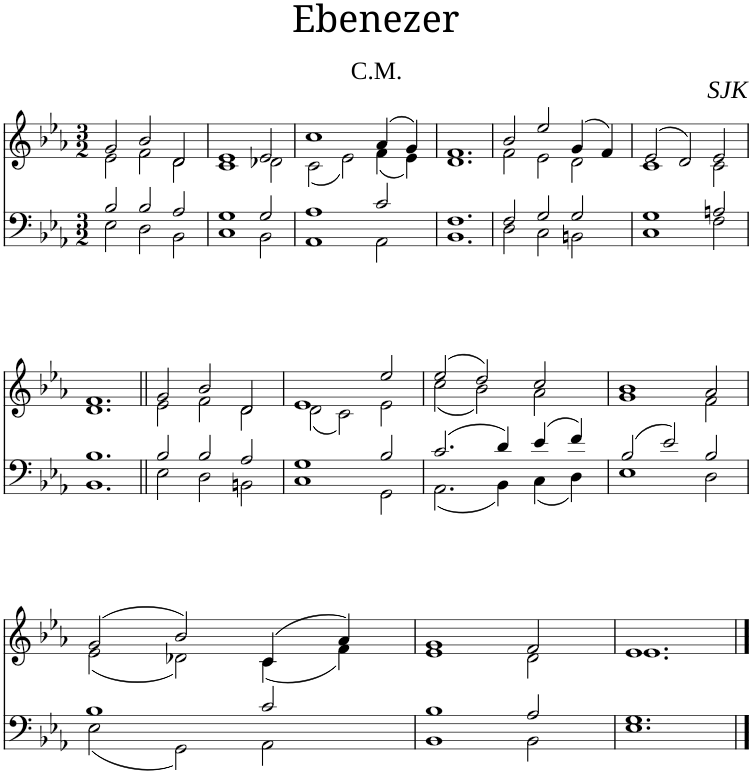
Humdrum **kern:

**kern	**kern
*part1	*part1
*staff2	*staff1
*I"Piano	*
*I'Pno	*
*clefF4	*clefG2
*k[b-e-a-]	*k[b-e-a-]
*M3/2	*M3/2
=1	=1
*^	*^
2B-/	2E-\	2g/	2e-\
2B-/	2D\	2b-/	2f\
2A-/	2BB-\	2d/	2d\
=2	=2	=2	=2
1G	1C	1e-	1c
2G/	2BB-\	2e-/	2d-X\
=3	=3	=3	=3
1A-	1AA-	1cc	(2c\
.	.	.	2e-\)
2c/	2AA-\	(4a-/	(4f\
.	.	4g/)	4e-\)
=4	=4	=4	=4
1.F	1.BB-	1.f	1.d
=5	=5	=5	=5
2F/	2D\	2b-/	2f\
2G/	2C\	2ee-/	2e-\
2G/	2BBn\	(4g/	2d\
.	.	4f/)	.
=6	=6	=6	=6
1G	1C	(2e-/	1c
.	.	2d/)	.
2An/	2F\	2e-/	2c\
!!LO:LB:g=z	!!
=7	=7	=7	=7
1.B-	1.BB-	1.f	1.d
=8||	=8||	=8||	=8||
2B-/	2E-\	2g/	2e-\
2B-/	2D\	2b-/	2f\
2A-/	2BBn\	2d/	2d\
=9	=9	=9	=9
1G	1C	1e-	(2d\
.	.	.	2c\)
2B-/	2GG\	2ee-/	2e-\
=10	=10	=10	=10
2.c/	2.AA-\	(2ee-/	(2cc\
.	.	2dd/)	2b-\)
4d/	4BB-\	.	.
4e-/	4C\	2cc/	2a-\
4f/	4D\	.	.
=11	=11	=11	=11
2B-/	1E-	1b-	1g
2e-/	.	.	.
2B-/	2D\	2a-/	2f\
!!LO:LB:g=z	!!
=12	=12	=12	=12
1B-	2E-\	(2g/	(2e-\
.	2GG\	2b-/)	2d-X\)
2c/	2AA-\	(4c/	(4c\
.	.	4a-/)	4f\)
=13	=13	=13	=13
1B-	1BB-	1g	1e-
2A-/	2BB-\	2f/	2d\
=14	=14	=14	=14
1.G	1.E-	1.e-	1.e-
*v	*v	*	*
*	*v	*v
==	==
*-	*-
